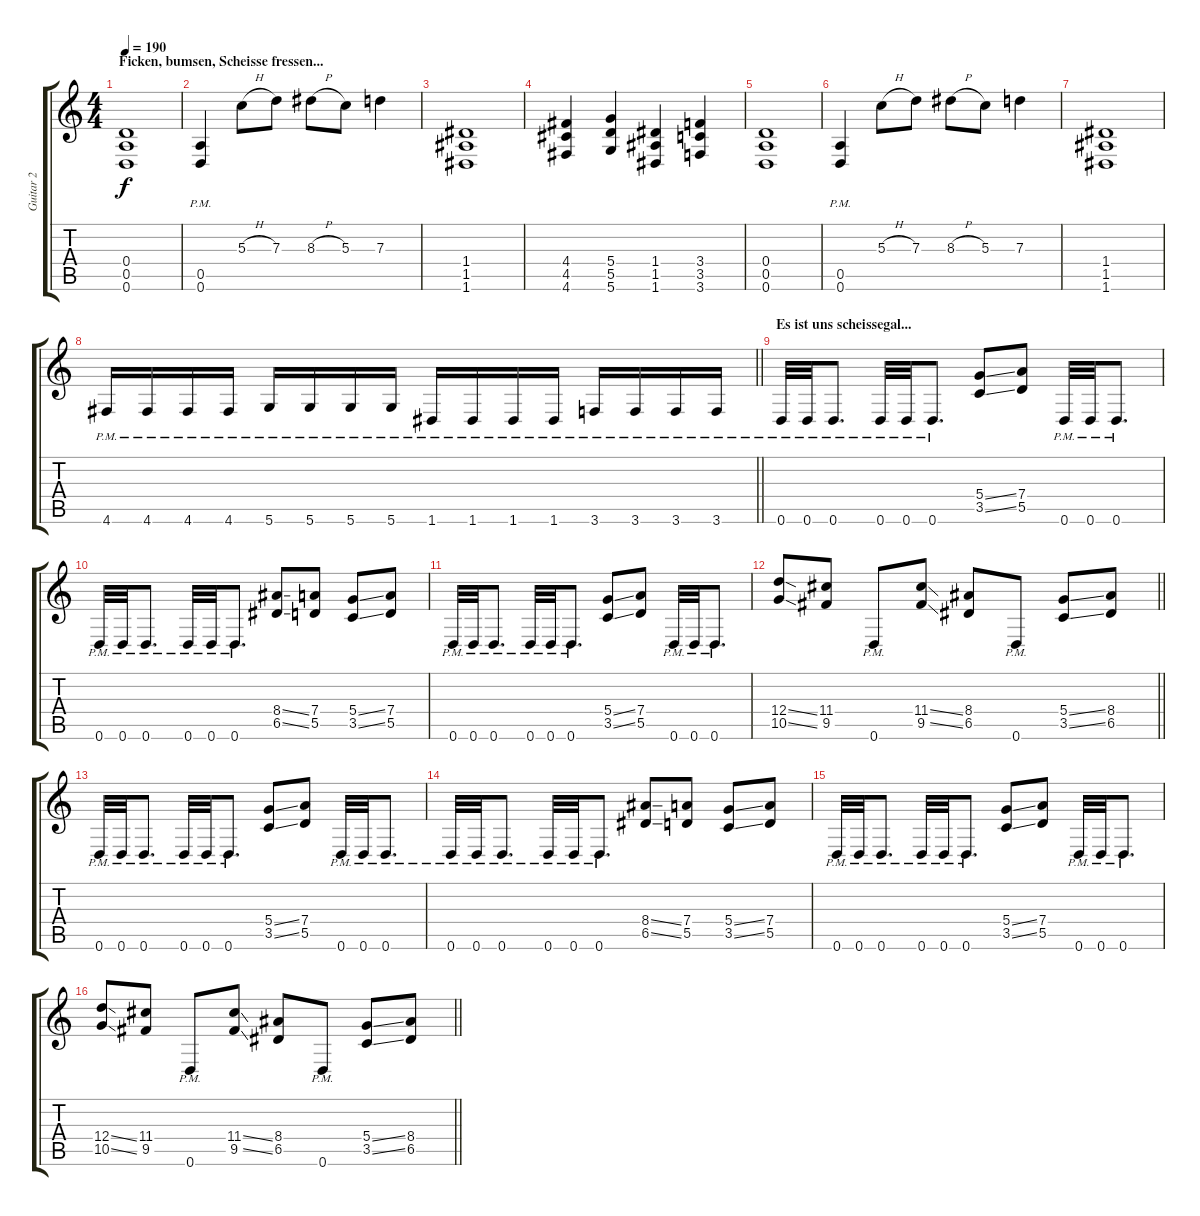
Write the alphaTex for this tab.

\track ("Guitar 2" "Guitar 2") {instrument distortionguitar}
\staff {score tabs}
\tuning (E4 B3 G3 D3 A2 D2) {hide}
\ts (4 4)
\section ("" "Ficken, bumsen, Scheisse fressen...")
\tempo 190
\clef g2
\ks c
(0.4 0.5 0.6).1{dy f} |
(0.5{pm} 0.6{pm}).4 5.3{h}.8 7.3.8 8.3{h}.8 5.3.8 7.3.4 |
(1.4 1.5 1.6).1 |
(4.4 4.5 4.6).4 (5.4 5.5 5.6).4 (1.4 1.5 1.6).4 (3.4 3.5 3.6).4 |
(0.4 0.5 0.6).1 |
(0.5{pm} 0.6{pm}).4 5.3{h}.8 7.3.8 8.3{h}.8 5.3.8 7.3.4 |
(1.4 1.5 1.6).1 |
\barLineRight lightlight
4.6{pm}.16 4.6{pm}.16 4.6{pm}.16 4.6{pm}.16 5.6{pm}.16 5.6{pm}.16 5.6{pm}.16 5.6{pm}.16 1.6{pm}.16 1.6{pm}.16 1.6{pm}.16 1.6{pm}.16 3.6{pm}.16 3.6{pm}.16 3.6{pm}.16 3.6{pm}.16 |
\section ("" "Es ist uns scheissegal...")
0.6{pm}.32 0.6{pm}.32 0.6{pm}.8{d} 0.6{pm}.32 0.6{pm}.32 0.6{pm}.8{d} (5.4{ss} 3.5{ss}).8 (7.4 5.5).8 0.6{pm}.32 0.6{pm}.32 0.6{pm}.8{d} |
0.6{pm}.32 0.6{pm}.32 0.6{pm}.8{d} 0.6{pm}.32 0.6{pm}.32 0.6{pm}.8{d} (8.4{ss} 6.5{ss}).8 (7.4 5.5).8 (5.4{ss} 3.5{ss}).8 (7.4 5.5).8 |
0.6{pm}.32 0.6{pm}.32 0.6{pm}.8{d} 0.6{pm}.32 0.6{pm}.32 0.6{pm}.8{d} (5.4{ss} 3.5{ss}).8 (7.4 5.5).8 0.6{pm}.32 0.6{pm}.32 0.6{pm}.8{d} |
\barLineRight lightlight
(12.4{ss} 10.5{ss}).8 (11.4 9.5).8 0.6{pm}.8 (11.4{ss} 9.5{ss}).8 (8.4 6.5).8 0.6{pm}.8 (5.4{ss} 3.5{ss}).8 (8.4 6.5).8 |
0.6{pm}.32 0.6{pm}.32 0.6{pm}.8{d} 0.6{pm}.32 0.6{pm}.32 0.6{pm}.8{d} (5.4{ss} 3.5{ss}).8 (7.4 5.5).8 0.6{pm}.32 0.6{pm}.32 0.6{pm}.8{d} |
0.6{pm}.32 0.6{pm}.32 0.6{pm}.8{d} 0.6{pm}.32 0.6{pm}.32 0.6{pm}.8{d} (8.4{ss} 6.5{ss}).8 (7.4 5.5).8 (5.4{ss} 3.5{ss}).8 (7.4 5.5).8 |
0.6{pm}.32 0.6{pm}.32 0.6{pm}.8{d} 0.6{pm}.32 0.6{pm}.32 0.6{pm}.8{d} (5.4{ss} 3.5{ss}).8 (7.4 5.5).8 0.6{pm}.32 0.6{pm}.32 0.6{pm}.8{d} |
\barLineRight lightlight
(12.4{ss} 10.5{ss}).8 (11.4 9.5).8 0.6{pm}.8 (11.4{ss} 9.5{ss}).8 (8.4 6.5).8 0.6{pm}.8 (5.4{ss} 3.5{ss}).8 (8.4 6.5).8
